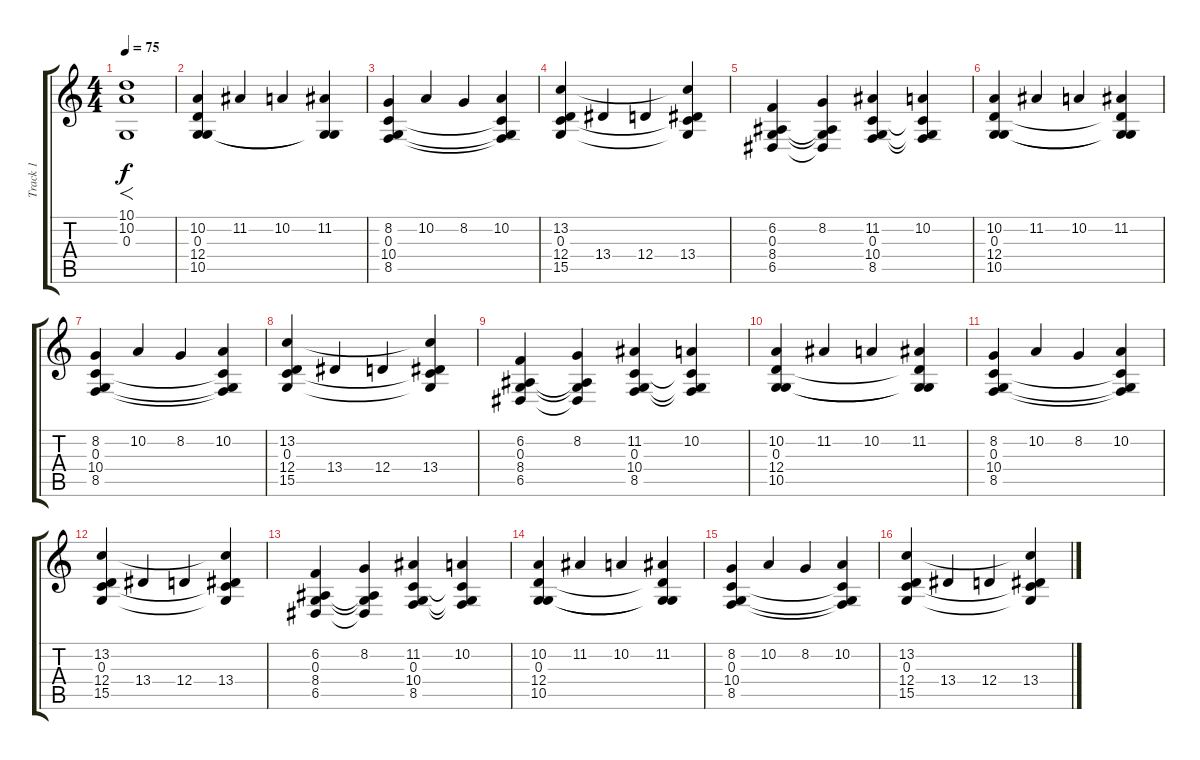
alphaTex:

\track ("Track 1" "Track 1") {instrument stringensemble1}
\staff {score tabs}
\tuning (E4 B3 G3 D3 A2 E2) {hide}
\ts (4 4)
\tempo 75
\clef g2
\ks c
(10.1 10.2 0.3).1{f dy f instrument stringensemble1} |
(10.2 0.3 12.4 10.5).4 11.2.4 10.2.4 (11.2 0.3{t} 10.5{t}).4 |
(8.2 0.3 10.4 8.5).4 10.2.4 8.2.4 (10.2 0.3{t} 10.4{t} 8.5{t}).4 |
(13.2 0.3 12.4 15.5).4 13.4.4 12.4.4 (13.2{t} 0.3{t} 13.4 15.5{t}).4 |
(6.2 0.3 8.4 6.5).4 (8.2 0.3{t} 8.4{t} 6.5{t}).4 (11.2 0.3 10.4 8.5).4 (10.2 0.3{t} 10.4{t} 8.5{t}).4 |
(10.2 0.3 12.4 10.5).4 11.2.4 10.2.4 (11.2 0.3{t} 12.4{t} 10.5{t}).4 |
(8.2 0.3 10.4 8.5).4 10.2.4 8.2.4 (10.2 0.3{t} 10.4{t} 8.5{t}).4 |
(13.2 0.3 12.4 15.5).4 13.4.4 12.4.4 (13.2{t} 0.3{t} 13.4 15.5{t}).4 |
(6.2 0.3 8.4 6.5).4 (8.2 0.3{t} 8.4{t} 6.5{t}).4 (11.2 0.3 10.4 8.5).4 (10.2 0.3{t} 10.4{t} 8.5{t}).4 |
(10.2 0.3 12.4 10.5).4 11.2.4 10.2.4 (11.2 0.3{t} 12.4{t} 10.5{t}).4 |
(8.2 0.3 10.4 8.5).4 10.2.4 8.2.4 (10.2 0.3{t} 10.4{t} 8.5{t}).4 |
(13.2 0.3 12.4 15.5).4 13.4.4 12.4.4 (13.2{t} 0.3{t} 13.4 15.5{t}).4 |
(6.2 0.3 8.4 6.5).4 (8.2 0.3{t} 8.4{t} 6.5{t}).4 (11.2 0.3 10.4 8.5).4 (10.2 0.3{t} 10.4{t} 8.5{t}).4 |
(10.2 0.3 12.4 10.5).4 11.2.4 10.2.4 (11.2 0.3{t} 12.4{t} 10.5{t}).4 |
(8.2 0.3 10.4 8.5).4 10.2.4 8.2.4 (10.2 0.3{t} 10.4{t} 8.5{t}).4 |
(13.2 0.3 12.4 15.5).4 13.4.4 12.4.4 (13.2{t} 0.3{t} 13.4 15.5{t}).4
